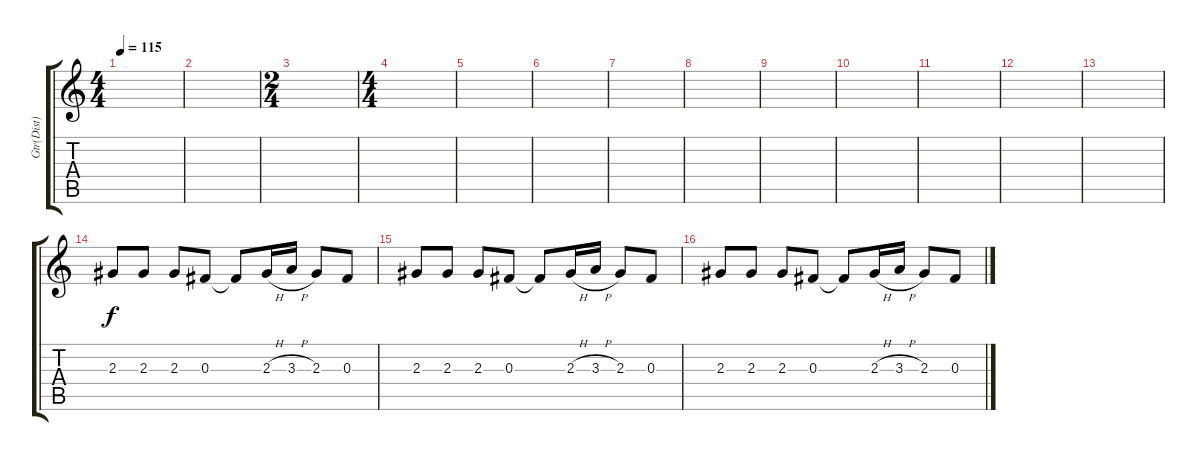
\track ("Gtr(Dist)" "Gtr(Dist)") {instrument distortionguitar}
\staff {score tabs}
\tuning (Eb4 Bb3 Gb3 Db3 Ab2 Eb2) {hide}
\ts (4 4)
\tempo 115
\clef g2
\ks c
|
|
\ts (2 4)
|
\ts (4 4)
|
|
|
|
|
|
|
|
|
|
2.3.8 2.3.8 2.3.8 0.3.8 0.3{t}.8 2.3{h}.16 3.3{h}.16 2.3.8 0.3.8 |
2.3.8 2.3.8 2.3.8 0.3.8 0.3{t}.8 2.3{h}.16 3.3{h}.16 2.3.8 0.3.8 |
2.3.8 2.3.8 2.3.8 0.3.8 0.3{t}.8 2.3{h}.16 3.3{h}.16 2.3.8 0.3.8
